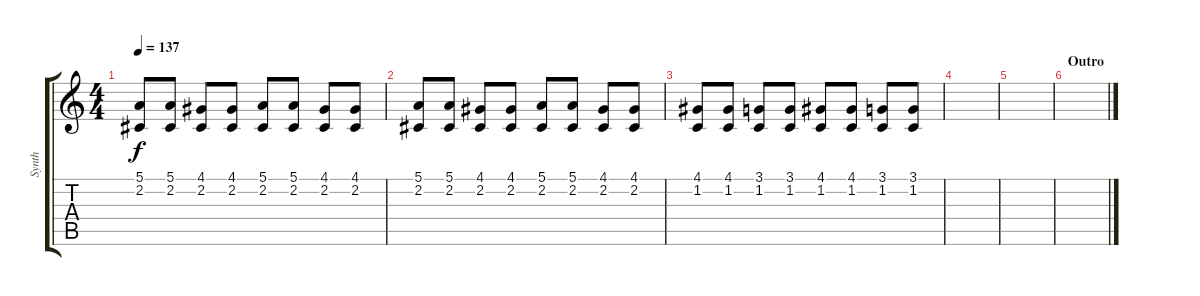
\track ("Synth" "Synth") {instrument stringensemble1}
\staff {score tabs}
\tuning (E4 B3 G3 D3 A2 E2) {hide}
\ts (4 4)
\tempo 137
\clef g2
\ks c
(5.1 2.2).8{dy f} (5.1 2.2).8 (4.1 2.2).8 (4.1 2.2).8 (5.1 2.2).8 (5.1 2.2).8 (4.1 2.2).8 (4.1 2.2).8 |
(5.1 2.2).8 (5.1 2.2).8 (4.1 2.2).8 (4.1 2.2).8 (5.1 2.2).8 (5.1 2.2).8 (4.1 2.2).8 (4.1 2.2).8 |
(4.1 1.2).8 (4.1 1.2).8 (3.1 1.2).8 (3.1 1.2).8 (4.1 1.2).8 (4.1 1.2).8 (3.1 1.2).8 (3.1 1.2).8 |
|
|
\section ("" "Outro")
